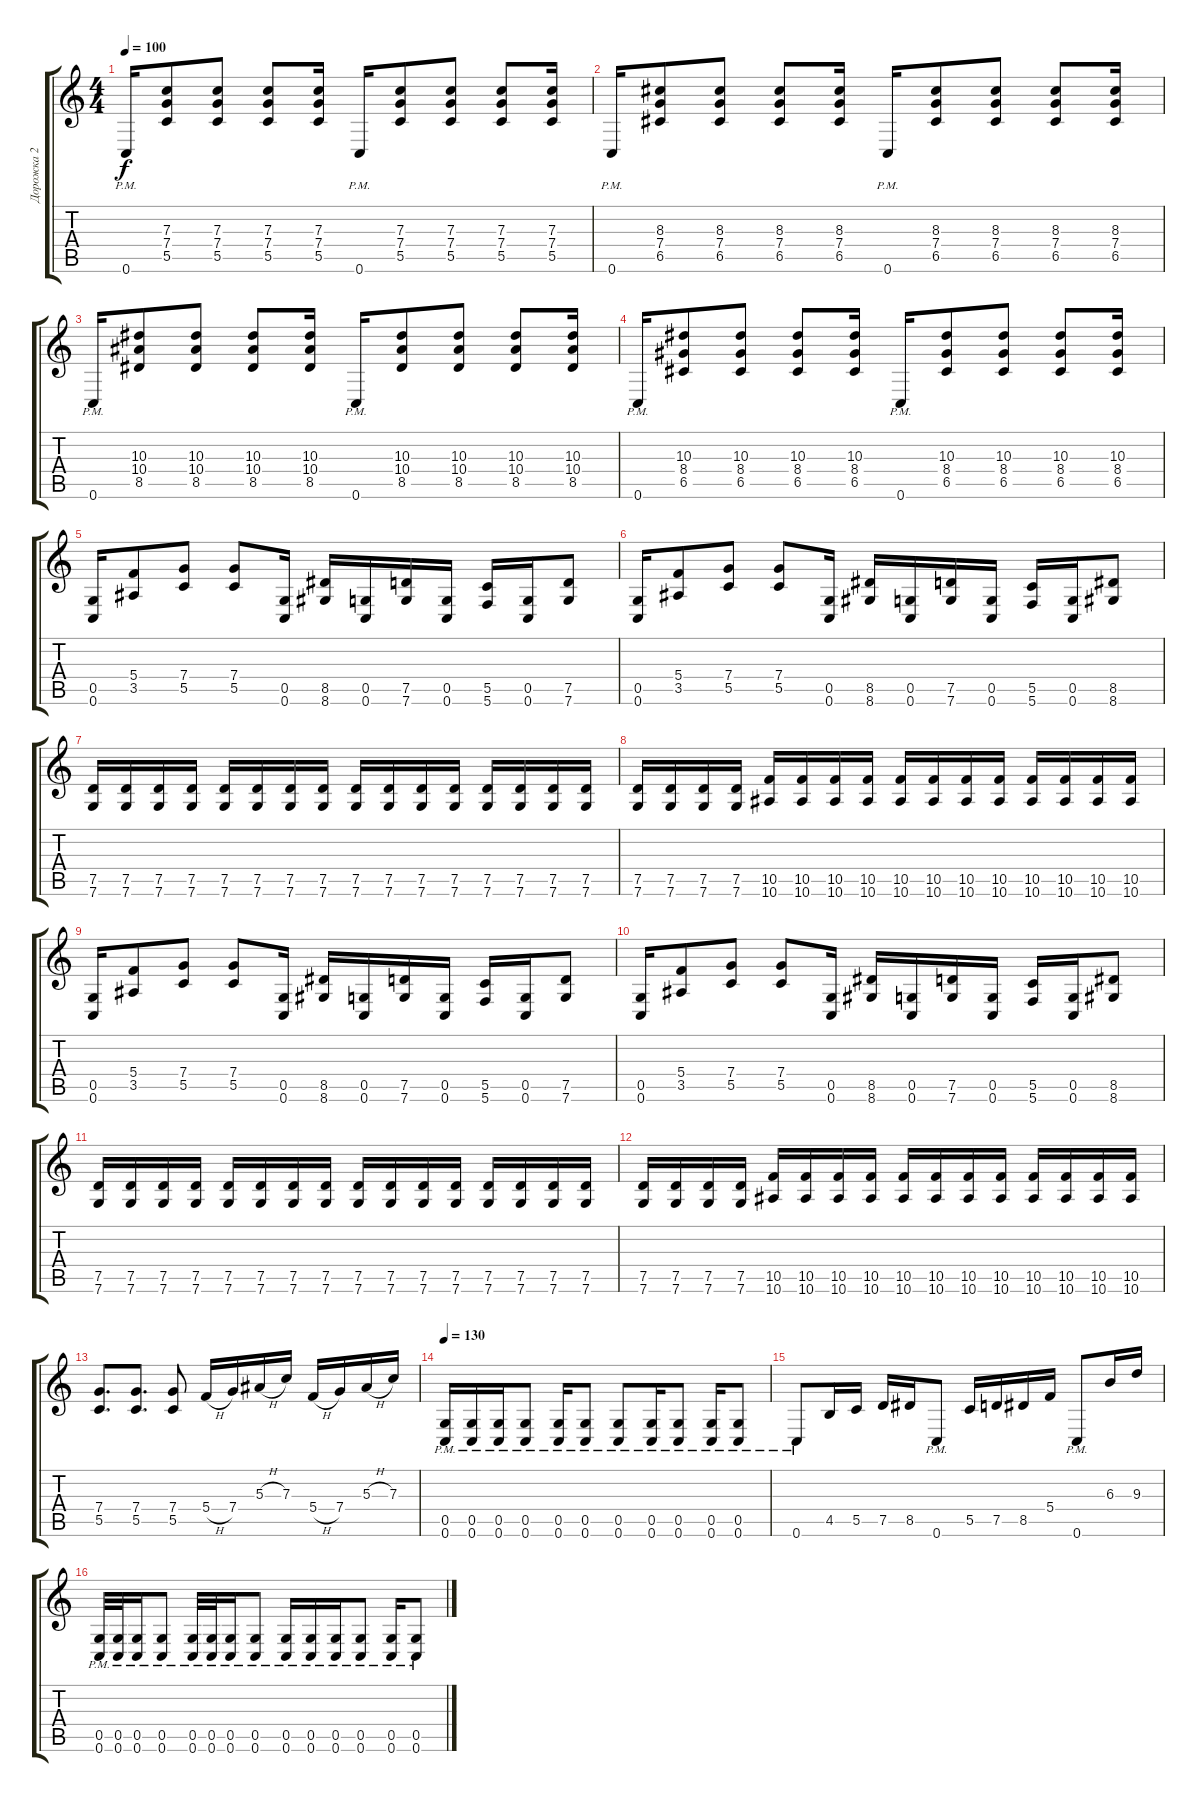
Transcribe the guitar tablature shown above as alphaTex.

\track ("Дорожка 2" "Дорожка 2") {instrument distortionguitar}
\staff {score tabs}
\tuning (D4 A3 F3 C3 G2 C2) {hide}
\ts (4 4)
\tempo 100
\clef g2
\ks c
0.6{pm}.16{dy f} (7.3 7.4 5.5).8 (7.3 7.4 5.5).8 (7.3 7.4 5.5).8 (7.3 7.4 5.5).16 0.6{pm}.16 (7.3 7.4 5.5).8 (7.3 7.4 5.5).8 (7.3 7.4 5.5).8 (7.3 7.4 5.5).16 |
0.6{pm}.16 (8.3 7.4 6.5).8 (8.3 7.4 6.5).8 (8.3 7.4 6.5).8 (8.3 7.4 6.5).16 0.6{pm}.16 (8.3 7.4 6.5).8 (8.3 7.4 6.5).8 (8.3 7.4 6.5).8 (8.3 7.4 6.5).16 |
0.6{pm}.16 (10.3 10.4 8.5).8 (10.3 10.4 8.5).8 (10.3 10.4 8.5).8 (10.3 10.4 8.5).16 0.6{pm}.16 (10.3 10.4 8.5).8 (10.3 10.4 8.5).8 (10.3 10.4 8.5).8 (10.3 10.4 8.5).16 |
0.6{pm}.16 (10.3 8.4 6.5).8 (10.3 8.4 6.5).8 (10.3 8.4 6.5).8 (10.3 8.4 6.5).16 0.6{pm}.16 (10.3 8.4 6.5).8 (10.3 8.4 6.5).8 (10.3 8.4 6.5).8 (10.3 8.4 6.5).16 |
(0.5 0.6).16 (5.4 3.5).8 (7.4 5.5).8 (7.4 5.5).8 (0.5 0.6).16 (8.5 8.6).16 (0.5 0.6).16 (7.5 7.6).16 (0.5 0.6).16 (5.5 5.6).16 (0.5 0.6).16 (7.5 7.6).8 |
(0.5 0.6).16 (5.4 3.5).8 (7.4 5.5).8 (7.4 5.5).8 (0.5 0.6).16 (8.5 8.6).16 (0.5 0.6).16 (7.5 7.6).16 (0.5 0.6).16 (5.5 5.6).16 (0.5 0.6).16 (8.5 8.6).8 |
(7.5 7.6).16 (7.5 7.6).16 (7.5 7.6).16 (7.5 7.6).16 (7.5 7.6).16 (7.5 7.6).16 (7.5 7.6).16 (7.5 7.6).16 (7.5 7.6).16 (7.5 7.6).16 (7.5 7.6).16 (7.5 7.6).16 (7.5 7.6).16 (7.5 7.6).16 (7.5 7.6).16 (7.5 7.6).16 |
(7.5 7.6).16 (7.5 7.6).16 (7.5 7.6).16 (7.5 7.6).16 (10.5 10.6).16 (10.5 10.6).16 (10.5 10.6).16 (10.5 10.6).16 (10.5 10.6).16 (10.5 10.6).16 (10.5 10.6).16 (10.5 10.6).16 (10.5 10.6).16 (10.5 10.6).16 (10.5 10.6).16 (10.5 10.6).16 |
(0.5 0.6).16 (5.4 3.5).8 (7.4 5.5).8 (7.4 5.5).8 (0.5 0.6).16 (8.5 8.6).16 (0.5 0.6).16 (7.5 7.6).16 (0.5 0.6).16 (5.5 5.6).16 (0.5 0.6).16 (7.5 7.6).8 |
(0.5 0.6).16 (5.4 3.5).8 (7.4 5.5).8 (7.4 5.5).8 (0.5 0.6).16 (8.5 8.6).16 (0.5 0.6).16 (7.5 7.6).16 (0.5 0.6).16 (5.5 5.6).16 (0.5 0.6).16 (8.5 8.6).8 |
(7.5 7.6).16 (7.5 7.6).16 (7.5 7.6).16 (7.5 7.6).16 (7.5 7.6).16 (7.5 7.6).16 (7.5 7.6).16 (7.5 7.6).16 (7.5 7.6).16 (7.5 7.6).16 (7.5 7.6).16 (7.5 7.6).16 (7.5 7.6).16 (7.5 7.6).16 (7.5 7.6).16 (7.5 7.6).16 |
(7.5 7.6).16 (7.5 7.6).16 (7.5 7.6).16 (7.5 7.6).16 (10.5 10.6).16 (10.5 10.6).16 (10.5 10.6).16 (10.5 10.6).16 (10.5 10.6).16 (10.5 10.6).16 (10.5 10.6).16 (10.5 10.6).16 (10.5 10.6).16 (10.5 10.6).16 (10.5 10.6).16 (10.5 10.6).16 |
(7.4 5.5).8{d} (7.4 5.5).8{d} (7.4 5.5).8 5.4{h}.16 7.4.16 5.3{h}.16 7.3.16 5.4{h}.16 7.4.16 5.3{h}.16 7.3.16 |
\tempo 130
(0.5{pm} 0.6{pm}).16 (0.5{pm} 0.6{pm}).16 (0.5{pm} 0.6{pm}).16 (0.5{pm} 0.6{pm}).8 (0.5{pm} 0.6{pm}).16 (0.5{pm} 0.6{pm}).8 (0.5{pm} 0.6{pm}).8 (0.5{pm} 0.6{pm}).16 (0.5{pm} 0.6{pm}).8 (0.5{pm} 0.6{pm}).16 (0.5{pm} 0.6{pm}).8 |
0.6{pm}.8 4.5.16 5.5.16 7.5.16 8.5.16 0.6{pm}.8 5.5.16 7.5.16 8.5.16 5.4.16 0.6{pm}.8 6.3.16 9.3.16 |
(0.5{pm} 0.6{pm}).32 (0.5{pm} 0.6{pm}).32 (0.5{pm} 0.6{pm}).16 (0.5{pm} 0.6{pm}).8 (0.5{pm} 0.6{pm}).32 (0.5{pm} 0.6{pm}).32 (0.5{pm} 0.6{pm}).16 (0.5{pm} 0.6{pm}).8 (0.5{pm} 0.6{pm}).16 (0.5{pm} 0.6{pm}).16 (0.5{pm} 0.6{pm}).16 (0.5{pm} 0.6{pm}).8 (0.5{pm} 0.6{pm}).16 (0.5{pm} 0.6{pm}).8
